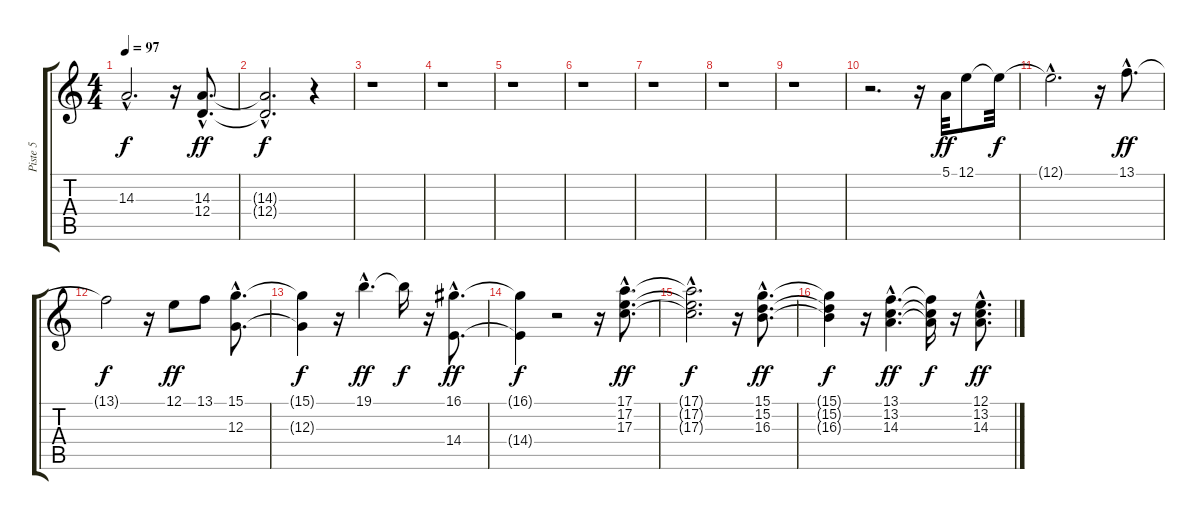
\track ("Piste 5" "Piste 5") {instrument stringensemble1}
\staff {score tabs}
\tuning (E4 B3 G3 D3 A2 E2) {hide}
\ts (4 4)
\tempo 97
\clef g2
\ks c
14.3{hac t}.2{d dy f} r.16 (14.3{hac} 12.4{hac}).8{d dy ff} |
(14.3{hac t} 12.4{hac t}).2{d dy f} r.4 |
r.1 |
r.1 |
r.1 |
r.1 |
r.1 |
r.1 |
r.1 |
r.2{d} r.16 5.1.32{dy ff} 12.1.8 12.1{t}.32{dy f} |
12.1{hac t}.2{d} r.16 13.1{hac}.8{d dy ff} |
13.1{t}.2{dy f} r.16 12.1.8{dy ff} 13.1.8 (15.1{hac} 12.3{hac}).8{d} |
(15.1{t} 12.3{t}).4{dy f} r.16 19.1{hac}.4{d dy ff} 19.1{t}.16{dy f} r.16 (16.1{hac} 14.4{hac}).8{d dy ff} |
(16.1{t} 14.4{t}).4{dy f} r.2 r.16 (17.1{hac} 17.2{hac} 17.3{hac}).8{d dy ff} |
(17.1{hac t} 17.2{hac t} 17.3{hac t}).2{d dy f} r.16 (15.1{hac} 15.2{hac} 16.3{hac}).8{d dy ff} |
(15.1{t} 15.2{t} 16.3{t}).4{dy f} r.16 (13.1{hac} 13.2{hac} 14.3{hac}).4{d dy ff} (13.1{t} 13.2{t} 14.3{t}).16{dy f} r.16 (12.1{hac} 13.2{hac} 14.3{hac}).8{d dy ff}
